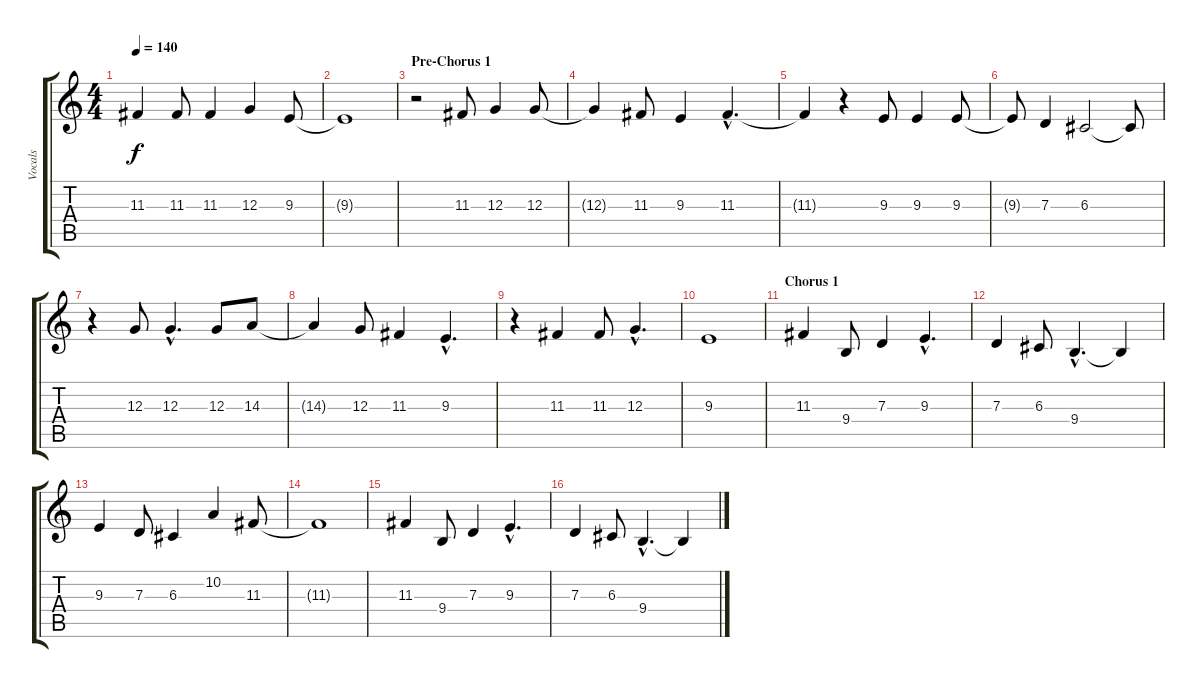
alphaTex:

\track ("Vocals" "Vocals") {instrument lead1square}
\staff {score tabs}
\tuning (E4 B3 G3 D3 A2 E2) {hide}
\ts (4 4)
\tempo 140
\clef g2
\ks c
11.3.4{dy f} 11.3.8 11.3.4 12.3.4 9.3.8 |
9.3{t}.1 |
\section ("" "Pre-Chorus 1")
r.2 11.3.8 12.3.4 12.3.8 |
12.3{t}.4 11.3.8 9.3.4 11.3{hac}.4{d} |
11.3{t}.4 r.4 9.3.8 9.3.4 9.3.8 |
9.3{t}.8 7.3.4 6.3.2 6.3{t}.8 |
r.4 12.3.8 12.3{hac}.4{d} 12.3.8 14.3.8 |
14.3{t}.4 12.3.8 11.3.4 9.3{hac}.4{d} |
r.4 11.3.4 11.3.8 12.3{hac}.4{d} |
9.3.1 |
\section ("" "Chorus 1")
11.3.4 9.4.8 7.3.4 9.3{hac}.4{d} |
7.3.4 6.3.8 9.4{hac}.4{d} 9.4{t}.4 |
9.3.4 7.3.8 6.3.4 10.2.4 11.3.8 |
11.3{t}.1 |
11.3.4 9.4.8 7.3.4 9.3{hac}.4{d} |
7.3.4 6.3.8 9.4{hac}.4{d} 9.4{t}.4
